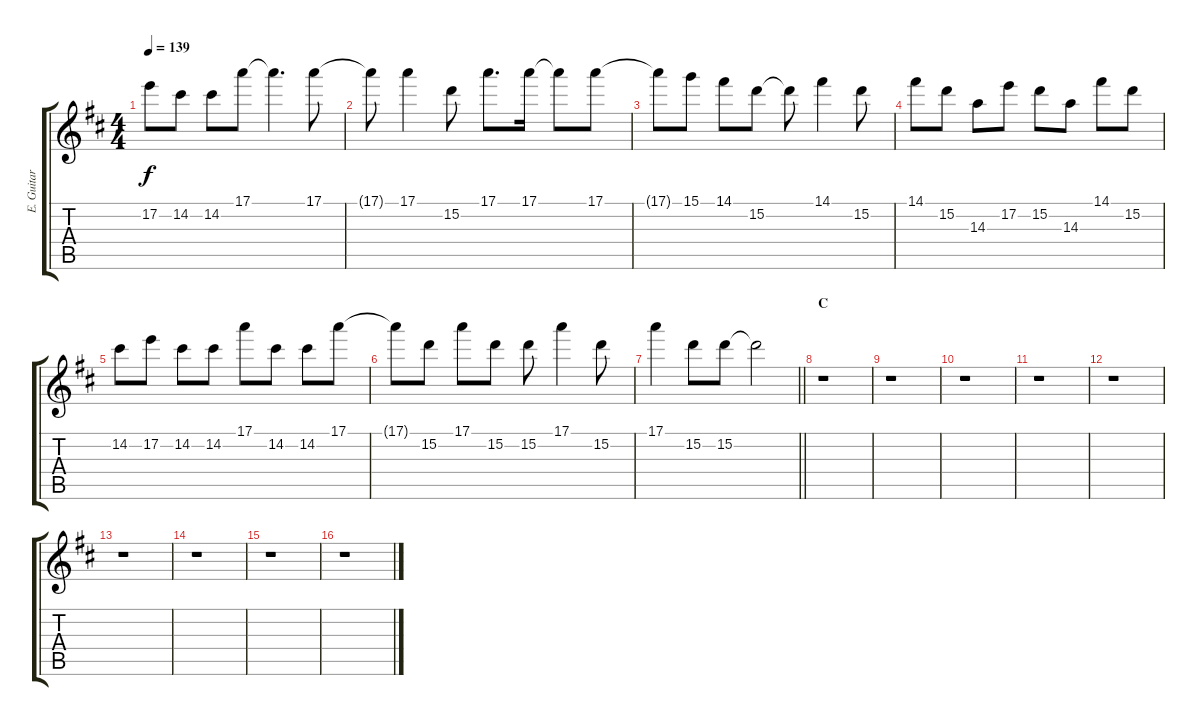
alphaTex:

\track ("E. Guitar I" "E. Guitar ") {instrument overdrivenguitar}
\staff {score tabs}
\tuning (E4 B3 G3 D3 A2 E2) {hide}
\ts (4 4)
\tempo 139
\clef g2
\ks d
17.2.8{dy f} 14.2.8 14.2.8 17.1.8 17.1{t}.4{d} 17.1.8 |
17.1{t}.8 17.1.4 15.2.8 17.1.8{d} 17.1.16 17.1{t}.8 17.1.8 |
17.1{t}.8 15.1.8 14.1.8 15.2.8 15.2{t}.8 14.1.4 15.2.8 |
14.1.8 15.2.8 14.3.8 17.2.8 15.2.8 14.3.8 14.1.8 15.2.8 |
14.2.8 17.2.8 14.2.8 14.2.8 17.1.8 14.2.8 14.2.8 17.1.8 |
17.1{t}.8 15.2.8 17.1.8 15.2.8 15.2.8 17.1.4 15.2.8 |
\barLineRight lightlight
17.1.4 15.2.8 15.2.8 15.2{t}.2 |
\section ("" "C")
r.1 |
r.1 |
r.1 |
r.1 |
r.1 |
r.1 |
r.1 |
r.1 |
r.1
